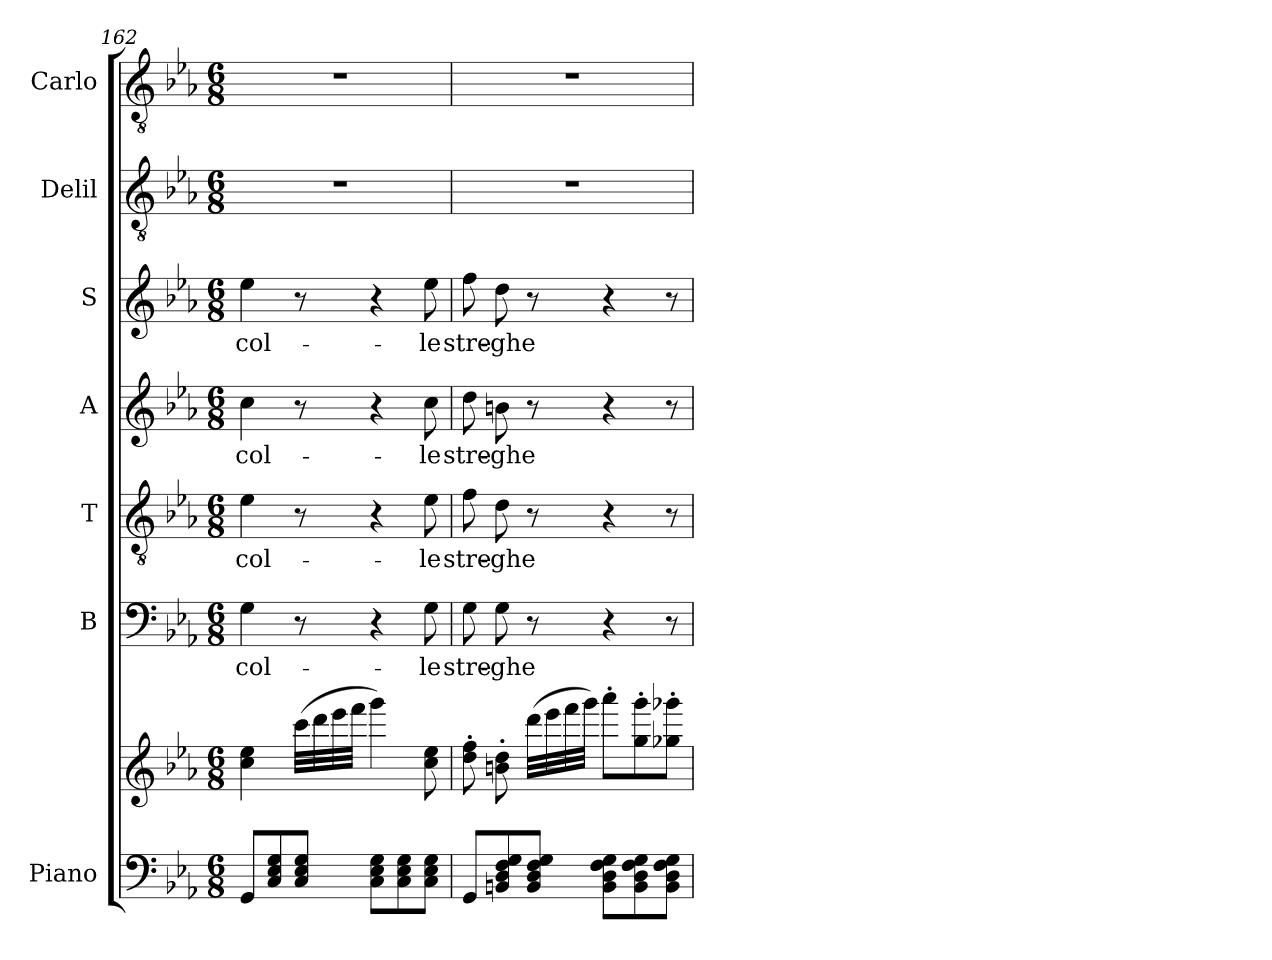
**kern	**kern	**kern	**text	**kern	**text	**kern	**text	**kern	**text	**kern	**kern
*part7	*part7	*part6	*part6	*part5	*part5	*part4	*part4	*part3	*part3	*part2	*part1
*staff8	*staff7	*staff6	*staff6	*staff5	*staff5	*staff4	*staff4	*staff3	*staff3	*staff2	*staff1
*I"Piano	*	*I"B	*	*I"T	*	*I"A	*	*I"S	*	*I"Delil	*I"Carlo
*I'Pno	*	*I'B	*	*I'T	*	*I'A	*	*I'S	*	*	*
*clefF4	*clefG2	*clefF4	*	*clefGv2	*	*clefG2	*	*clefG2	*	*clefGv2	*clefGv2
*k[b-e-a-]	*k[b-e-a-]	*k[b-e-a-]	*	*k[b-e-a-]	*	*k[b-e-a-]	*	*k[b-e-a-]	*	*k[b-e-a-]	*k[b-e-a-]
*M6/8	*M6/8	*M6/8	*	*M6/8	*	*M6/8	*	*M6/8	*	*M6/8	*M6/8
=162	=162	=162	=162	=162	=162	=162	=162	=162	=162	=162	=162
8GG/L	4cc\ 4ee-\	4G\	col-	4e-\	col-	4cc\	col-	4ee-\	col-	2.r	2.r
8C/ 8E-/ 8G/	.	.	.	.	.	.	.	.	.	.	.
8C/ 8E-/ 8G/J	(32ccc\LLL	8r	.	8r	.	8r	.	8r	.	.	.
.	32ddd\	.	.	.	.	.	.	.	.	.	.
.	32eee-\	.	.	.	.	.	.	.	.	.	.
.	32fff\JJJ	.	.	.	.	.	.	.	.	.	.
8C\ 8E-\ 8G\L	4ggg\)	4r	.	4r	.	4r	.	4r	.	.	.
8C\ 8E-\ 8G\	.	.	.	.	.	.	.	.	.	.	.
8C\ 8E-\ 8G\J	8cc\ 8ee-\	8G\	-le	8e-\	-le	8cc\	-le	8ee-\	-le	.	.
!!LO:LB:g=z
=163	=163	=163	=163	=163	=163	=163	=163	=163	=163	=163	=163
8GG/L	8dd\' 8ff\'	8G\	stre-	8f\	stre-	8dd\	stre-	8ff\	stre-	2.r	2.r
8BBn/ 8D/ 8F/ 8G/	8bn\' 8dd\'	8G\	-ghe	8d\	-ghe	8bn\	-ghe	8dd\	-ghe	.	.
8BB/ 8D/ 8F/ 8G/J	(32ddd\LLL	8r	.	8r	.	8r	.	8r	.	.	.
.	32eee-\	.	.	.	.	.	.	.	.	.	.
.	32fff\	.	.	.	.	.	.	.	.	.	.
.	32ggg\JJJ)	.	.	.	.	.	.	.	.	.	.
8BB\ 8D\ 8F\ 8G\L	8aaa-'\L	4r	.	4r	.	4r	.	4r	.	.	.
8BB\ 8D\ 8F\ 8G\	8gg\' 8ggg\'	.	.	.	.	.	.	.	.	.	.
8BB\ 8D\ 8F\ 8G\J	8gg-X\' 8ggg-X\'J	8r	.	8r	.	8r	.	8r	.	.	.
=	=	=	=	=	=	=	=	=	=	=	=
*-	*-	*-	*-	*-	*-	*-	*-	*-	*-	*-	*-
